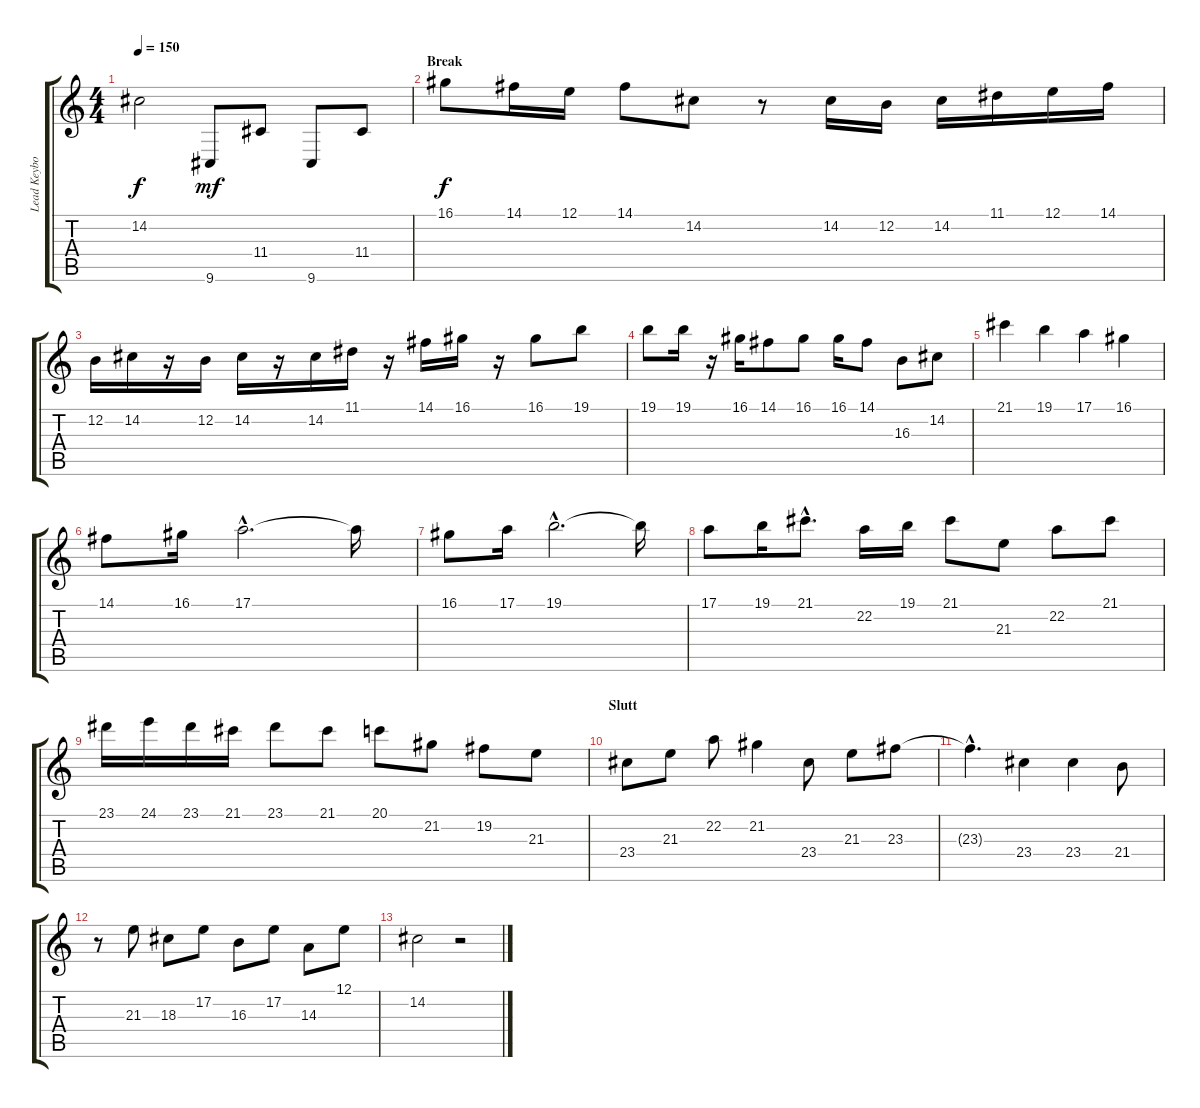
\track ("Lead Keyboard" "Lead Keybo") {instrument lead1square}
\staff {score tabs}
\tuning (E4 B3 G3 D3 A2 E2) {hide}
\ts (4 4)
\tempo 150
\clef g2
\ks c
14.2.2{dy f} 9.6.8{dy mf} 11.4.8 9.6.8 11.4.8 |
\section ("" "Break")
16.1.8{dy f} 14.1.16 12.1.16 14.1.8 14.2.8 r.8 14.2.16 12.2.16 14.2.16 11.1.16 12.1.16 14.1.16 |
12.2.16 14.2.16 r.16 12.2.16 14.2.16 r.16 14.2.16 11.1.16 r.16 14.1.16 16.1.16 r.16 16.1.8 19.1.8 |
19.1.8 19.1.16 r.16 16.1.16 14.1.8 16.1.8 16.1.16 14.1.8 16.3.8 14.2.8 |
21.1.4 19.1.4 17.1.4 16.1.4 |
14.1.8 16.1.16 17.1{hac}.2{d} 17.1{t}.16 |
16.1.8 17.1.16 19.1{hac}.2{d} 19.1{t}.16 |
17.1.8 19.1.16 21.1{hac}.8{d} 22.2.16 19.1.16 21.1.8 21.3.8 22.2.8 21.1.8 |
23.1.16 24.1.16 23.1.16 21.1.16 23.1.8 21.1.8 20.1.8 21.2.8 19.2.8 21.3.8 |
\section ("" "Slutt")
23.4.8{volume 8 balance 16} 21.3.8 22.2.8 21.2.4 23.4.8 21.3.8 23.3.8 |
23.3{hac t}.4{d} 23.4.4 23.4.4 21.4.8 |
r.8 21.3.8 18.3.8 17.2.8 16.3.8 17.2.8 14.3.8 12.1.8 |
14.2.2 r.2
